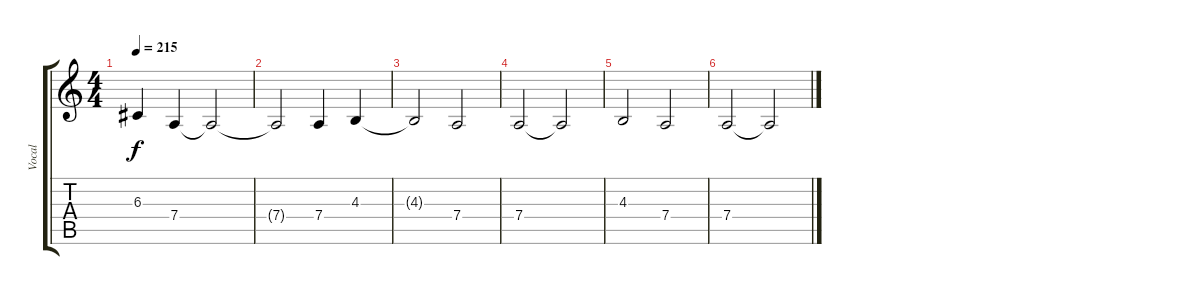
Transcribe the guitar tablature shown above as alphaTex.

\track ("Vocal" "Vocal") {instrument clarinet}
\staff {score tabs}
\tuning (E4 B3 G3 D3 A2 E2) {hide}
\ts (4 4)
\tempo 215
\clef g2
\ks c
6.3{t}.4{dy f} 7.4.4 7.4{t}.2 |
7.4{t}.2 7.4.4 4.3.4 |
4.3{t}.2 7.4.2 |
7.4.2 7.4{t}.2 |
4.3.2 7.4.2 |
7.4.2 7.4{t}.2
